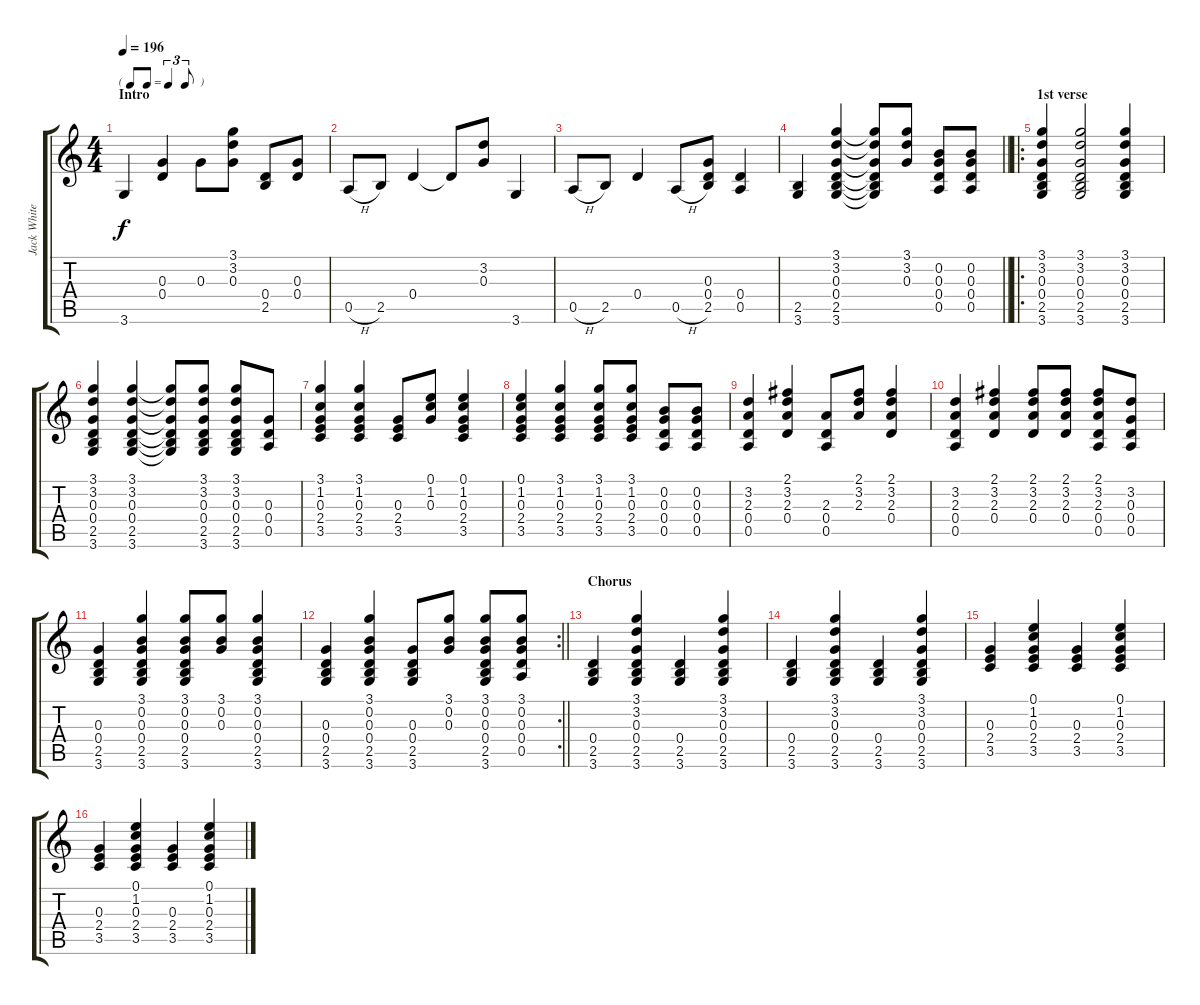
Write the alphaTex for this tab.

\track ("Jack White" "Jack White") {instrument acousticguitarsteel}
\staff {score tabs}
\tuning (E4 B3 G3 D3 A2 E2) {hide}
\ts (4 4)
\tf triplet8th
\section ("" "Intro")
\tempo 196
\clef g2
\ks c
3.6.4{dy f instrument acousticguitarsteel} (0.3 0.4).4 0.3.8 (3.1 3.2 0.3).8 (0.4 2.5).8 (0.3 0.4).8 |
0.5{h}.8 2.5.8 0.4.4 0.4{t}.8 (3.2 0.3).8 3.6.4 |
0.5{h}.8 2.5.8 0.4.4 0.5{h}.8 (0.3 0.4 2.5).8 (0.4 0.5).4 |
\barLineRight lightlight
(2.5 3.6).4 (3.1 3.2 0.3 0.4 2.5 3.6).4 (3.1{t} 3.2{t} 0.3{t} 0.4{t} 2.5{t} 3.6{t}).8 (3.1 3.2 0.3).8 (0.2 0.3 0.4 0.5).8 (0.2 0.3 0.4 0.5).8 |
\ro
\section ("" "1st verse")
(3.1 3.2 0.3 0.4 2.5 3.6).4 (3.1 3.2 0.3 0.4 2.5 3.6).2 (3.1 3.2 0.3 0.4 2.5 3.6).4 |
(3.1 3.2 0.3 0.4 2.5 3.6).4 (3.1 3.2 0.3 0.4 2.5 3.6).4 (3.1{t} 3.2{t} 0.3{t} 0.4{t} 2.5{t} 3.6{t}).8 (3.1 3.2 0.3 0.4 2.5 3.6).8 (3.1 3.2 0.3 0.4 2.5 3.6).8 (0.3 0.4 0.5).8 |
(3.1 1.2 0.3 2.4 3.5).4 (3.1 1.2 0.3 2.4 3.5).4 (0.3 2.4 3.5).8 (0.1 1.2 0.3).8 (0.1 1.2 0.3 2.4 3.5).4 |
(0.1 1.2 0.3 2.4 3.5).4 (3.1 1.2 0.3 2.4 3.5).4 (3.1 1.2 0.3 2.4 3.5).8 (3.1 1.2 0.3 2.4 3.5).8 (0.2 0.3 0.4 0.5).8 (0.2 0.3 0.4 0.5).8 |
(3.2 2.3 0.4 0.5).4 (2.1 3.2 2.3 0.4).4 (2.3 0.4 0.5).8 (2.1 3.2 2.3).8 (2.1 3.2 2.3 0.4).4 |
(3.2 2.3 0.4 0.5).4 (2.1 3.2 2.3 0.4).4 (2.1 3.2 2.3 0.4).8 (2.1 3.2 2.3 0.4).8 (2.1 3.2 2.3 0.4 0.5).8 (3.2 0.3 0.4 0.5).8 |
(0.3 0.4 2.5 3.6).4 (3.1 0.2 0.3 0.4 2.5 3.6).4 (3.1 0.2 0.3 0.4 2.5 3.6).8 (3.1 0.2 0.3).8 (3.1 0.2 0.3 0.4 2.5 3.6).4 |
\rc 2
\barLineRight lightlight
(0.3 0.4 2.5 3.6).4 (3.1 0.2 0.3 0.4 2.5 3.6).4 (0.3 0.4 2.5 3.6).8 (3.1 0.2 0.3).8 (3.1 0.2 0.3 0.4 2.5 3.6).8 (3.1 0.2 0.3 0.4 0.5).8 |
\section ("" "Chorus")
(0.4 2.5 3.6).4 (3.1 3.2 0.3 0.4 2.5 3.6).4 (0.4 2.5 3.6).4 (3.1 3.2 0.3 0.4 2.5 3.6).4 |
(0.4 2.5 3.6).4 (3.1 3.2 0.3 0.4 2.5 3.6).4 (0.4 2.5 3.6).4 (3.1 3.2 0.3 0.4 2.5 3.6).4 |
(0.3 2.4 3.5).4 (0.1 1.2 0.3 2.4 3.5).4 (0.3 2.4 3.5).4 (0.1 1.2 0.3 2.4 3.5).4 |
(0.3 2.4 3.5).4 (0.1 1.2 0.3 2.4 3.5).4 (0.3 2.4 3.5).4 (0.1 1.2 0.3 2.4 3.5).4
